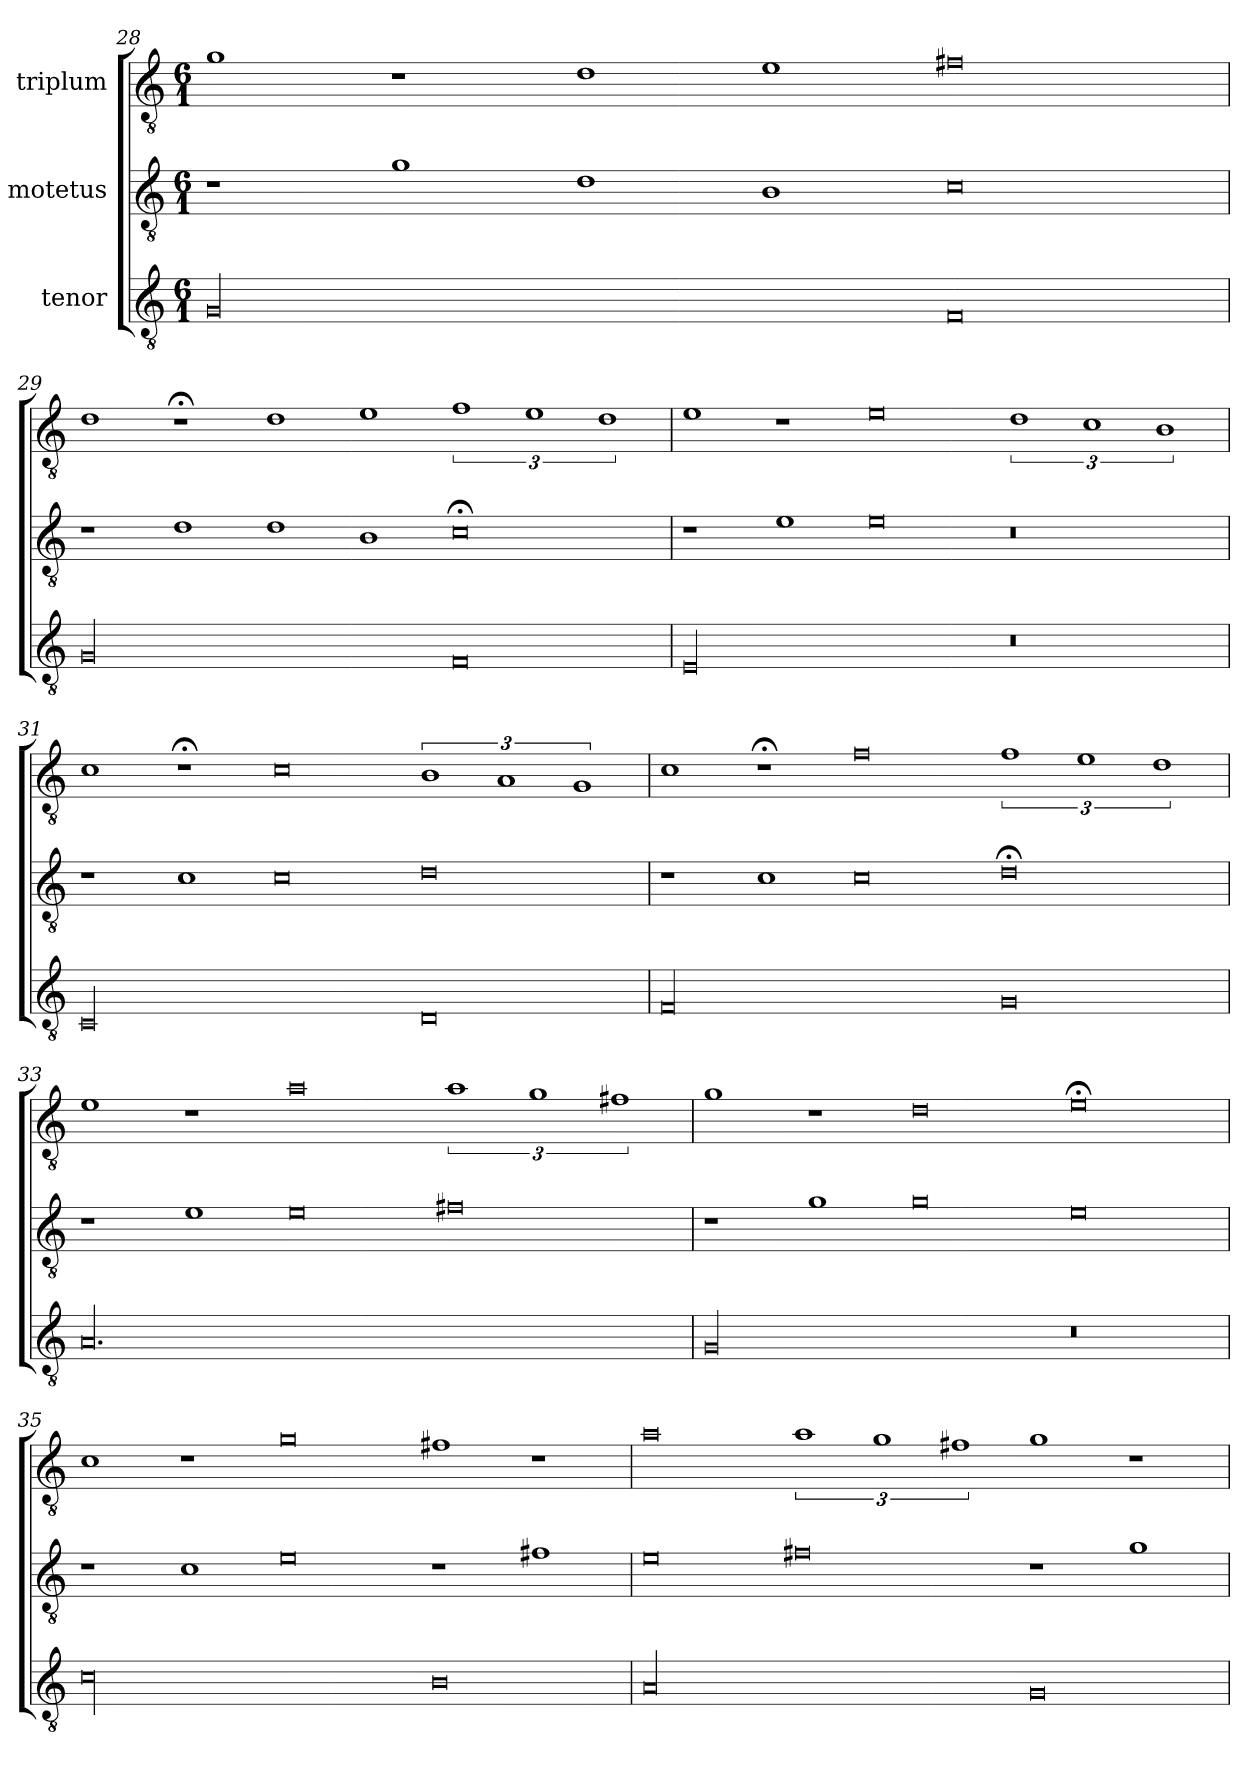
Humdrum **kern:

**kern	**kern	**kern
*part3	*part2	*part1
*staff3	*staff2	*staff1
*I"tenor	*I"motetus	*I"triplum
*clefGv2	*clefGv2	*clefGv2
*k[]	*k[]	*k[]
*C:	*C:	*C:
*M6/1	*M6/1	*M6/1
=28	=28	=28
00G/	1r	1g\
.	1g\	1r
.	1d\	1d\
.	1B\	1e\
0F/	0c\	0f#X\
!!LO:PB:g=z
=29	=29	=29
00G/	1r	1d\
.	1d\	1r;<
.	1d\	1d\
.	1B\	1e\
0F/	0c;<\	3%2f\
.	.	3%2e\
.	.	3%2d\
=30	=30	=30
00E/	1r	1e\
.	1e\	1r
.	0e\	0e\
0r	0r	3%2d\
.	.	3%2c\
.	.	3%2B\
=31	=31	=31
00C/	1r	1c\
.	1c\	1r;<
.	0c\	0c\
0D/	0d\	3%2B\
.	.	3%2A/
.	.	3%2G/
=32	=32	=32
00F/	1r	1c\
.	1c\	1r;<
.	0c\	0f\
0G/	0d;<\	3%2f\
.	.	3%2e\
.	.	3%2d\
=33	=33	=33
00.A/	1r	1e\
.	1e\	1r
.	0e\	0a\
.	0f#X\	3%2a\
.	.	3%2g\
.	.	3%2f#X\
=34	=34	=34
00G/	1r	1g\
.	1g\	1r
.	0g\	0d\
0r	0e\	0e;<\
=35	=35	=35
00c\	1r	1c\
.	1c\	1r
.	0e\	0g\
0B\	1r	1f#X\
.	1f#X\	1r
=36	=36	=36
00A/	0e\	0a\
.	0f#X\	3%2a\
.	.	3%2g\
.	.	3%2f#X\
0G/	1r	1g\
.	1g\	1r
=	=	=
*-	*-	*-
